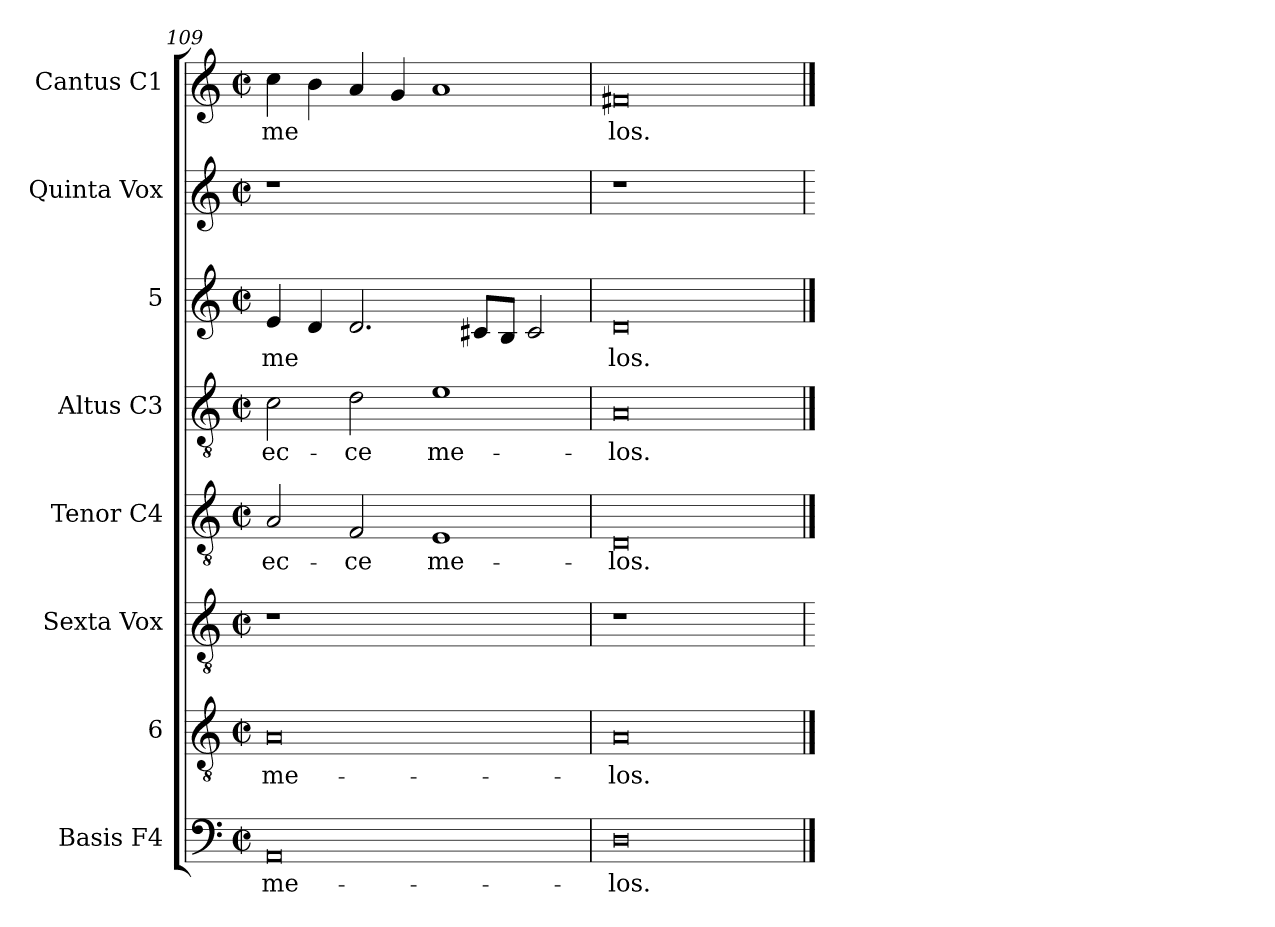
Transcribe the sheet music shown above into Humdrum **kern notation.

**kern	**text	**kern	**text	**kern	**kern	**text	**kern	**text	**kern	**text	**kern	**kern	**text
*part8	*part8	*part7	*part7	*part6	*part5	*part5	*part4	*part4	*part3	*part3	*part2	*part1	*part1
*staff8	*staff8	*staff7	*staff7	*staff6	*staff5	*staff5	*staff4	*staff4	*staff3	*staff3	*staff2	*staff1	*staff1
*I"Basis  F4	*	*I"6	*	*I"Sexta  Vox	*I"Tenor  C4	*	*I"Altus  C3	*	*I"5	*	*I"Quinta  Vox	*I"Cantus  C1	*
*I'B	*	*	*	*	*I'T	*	*I'A	*	*	*	*	*I'C	*
*clefF4	*	*clefGv2	*	*clefGv2	*clefGv2	*	*clefGv2	*	*clefG2	*	*clefG2	*clefG2	*
*k[]	*	*k[]	*	*k[]	*k[]	*	*k[]	*	*k[]	*	*k[]	*k[]	*
*C:	*	*C:	*	*C:	*C:	*	*C:	*	*C:	*	*C:	*C:	*
*M2/2	*	*M2/2	*	*M2/2	*M2/2	*	*M2/2	*	*M2/2	*	*M2/2	*M2/2	*
*met(c|)	*	*met(c|)	*	*met(c|)	*met(c|)	*	*met(c|)	*	*met(c|)	*	*met(c|)	*met(c|)	*
=109	=109	=109	=109	=109	=109	=109	=109	=109	=109	=109	=109	=109	=109
!	!LO:LY:b:cj	!	!LO:LY:b:cj	!	!	!LO:LY:b:cj	!	!LO:LY:b:cj	!	!LO:LY:b:cj	!	!	!LO:LY:b:cj
0AA	me-	0A	me-	1r	2A/	ec-	2c\	ec-	4e/	me-	1r	4cc\	me-
!	!	!	!	!	!	!	!	!	!	!LO:LY:b:cj	!	!	!LO:LY:b:cj
.	.	.	.	.	.	.	.	.	4d/	--	.	4b\	--
!	!	!	!	!	!	!LO:LY:b:cj	!	!LO:LY:b:cj	!	!LO:LY:b:cj	!	!	!LO:LY:b:cj
.	.	.	.	.	2F/	-ce	2d\	-ce	2.d/	--	.	4a/	--
!	!	!	!	!	!	!	!	!	!	!	!	!	!LO:LY:b:cj
.	.	.	.	.	.	.	.	.	.	.	.	4g/	--
!	!	!	!	!	!	!LO:LY:b:cj	!	!LO:LY:b:cj	!	!	!	!	!LO:LY:b:cj
.	.	.	.	1ryy	1E	me-	1e	me-	.	.	1ryy	1a	--
!	!	!	!	!	!	!	!	!	!	!LO:LY:b:cj	!	!	!
.	.	.	.	.	.	.	.	.	8c#X/L	--	.	.	.
!	!	!	!	!	!	!	!	!	!	!LO:LY:b:cj	!	!	!
.	.	.	.	.	.	.	.	.	8B/J	--	.	.	.
!	!	!	!	!	!	!	!	!	!	!LO:LY:b:cj	!	!	!
.	.	.	.	.	.	.	.	.	2c#/	--	.	.	.
=110	=110	=110	=110	=110	=110	=110	=110	=110	=110	=110	=110	=110	=110
!	!LO:LY:b:cj	!	!LO:LY:b:cj	!	!	!LO:LY:b:cj	!	!LO:LY:b:cj	!	!LO:LY:b:cj	!	!	!LO:LY:b:cj
0D	-los.	0A	-los.	1r	0D	-los.	0A	-los.	0d	-los.	1r	0f#X	-los.
.	.	.	.	1ryy	.	.	.	.	.	.	1ryy	.	.
==	==	==	==	=	==	==	==	==	==	==	=	==	==
*-	*-	*-	*-	*-	*-	*-	*-	*-	*-	*-	*-	*-	*-
